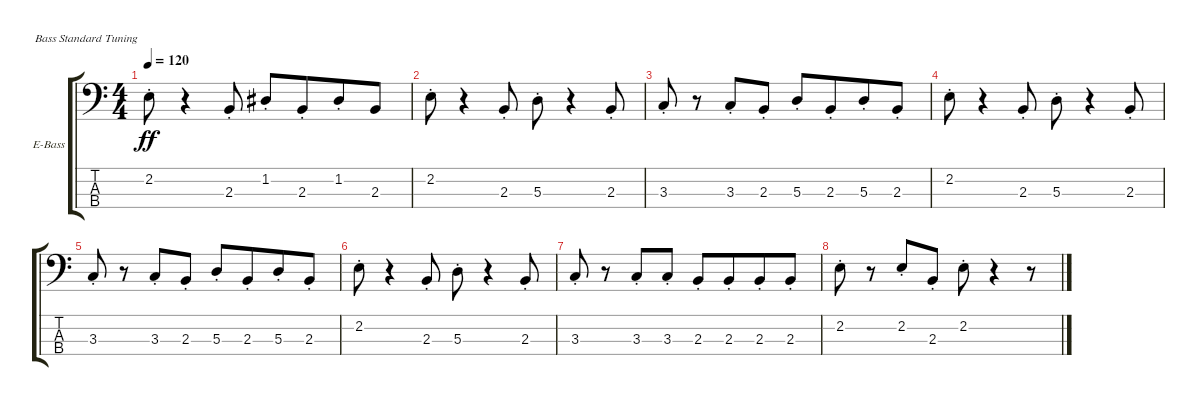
\bracketExtendMode groupsimilarinstruments
\firstSystemTrackNameOrientation horizontal
\otherSystemsTrackNameOrientation horizontal
\track ("Бас 1" "E-Bass") {instrument electricbasspick}
\staff {score tabs}
\tuning (G2 D2 A1 E1)
\ts (4 4)
\tempo 120
\clef f4
\ks c
2.2{st}.8{dy ff} r.4 2.3{st}.8 1.2{st}.8 2.3{st}.8{beam merge} 1.2{st}.8 2.3.8 |
2.2{st}.8 r.4 2.3{st}.8 5.3{st}.8 r.4 2.3{st}.8 |
3.3{st}.8 r.8 3.3{st}.8 2.3{st}.8 5.3{st}.8 2.3{st}.8{beam merge} 5.3{st}.8 2.3{st}.8 |
2.2{st}.8 r.4 2.3{st}.8 5.3{st}.8 r.4 2.3{st}.8 |
3.3{st}.8 r.8 3.3{st}.8 2.3{st}.8 5.3{st}.8 2.3{st}.8{beam merge} 5.3{st}.8 2.3{st}.8 |
2.2{st}.8 r.4 2.3{st}.8 5.3{st}.8 r.4 2.3{st}.8 |
3.3{st}.8 r.8 3.3{st}.8 3.3{st}.8 2.3{st}.8 2.3{st}.8{beam merge} 2.3{st}.8 2.3{st}.8 |
2.2{st}.8 r.8 2.2{st}.8 2.3{st}.8 2.2{st}.8 r.4 r.8
